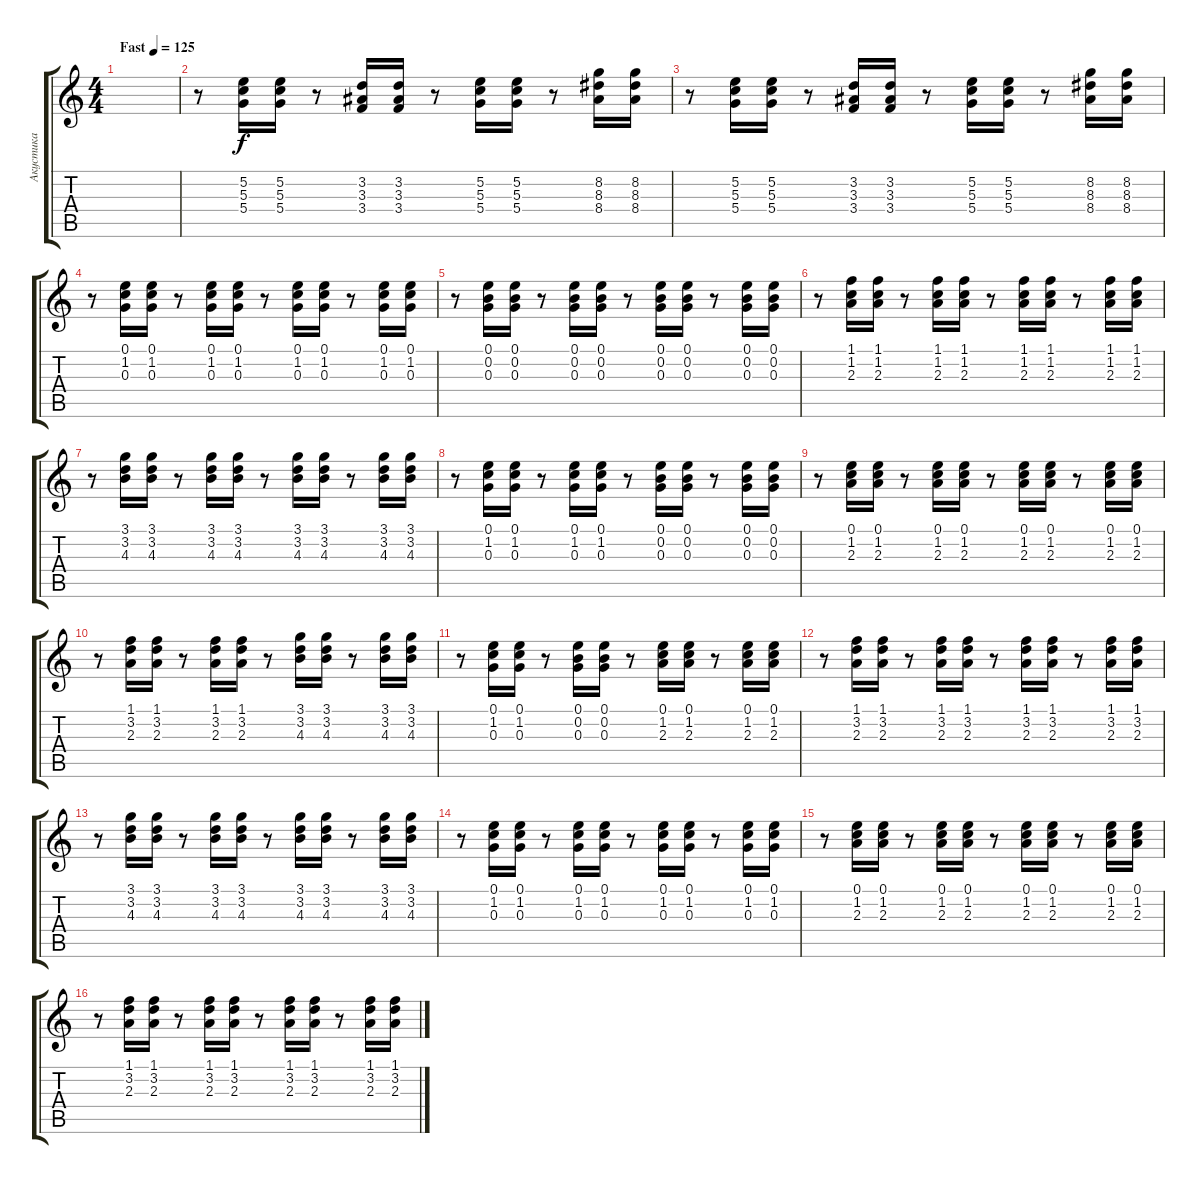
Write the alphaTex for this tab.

\track ("Акустика" "Акустика") {instrument acousticguitarsteel}
\staff {score tabs}
\tuning (E4 B3 G3 D3 A2 E2) {hide}
\ts (4 4)
\tempo (125 "Fast")
\clef g2
\ks c
|
r.8 (5.2 5.3 5.4).16 (5.2 5.3 5.4).16 r.8 (3.2 3.3 3.4).16 (3.2 3.3 3.4).16 r.8 (5.2 5.3 5.4).16 (5.2 5.3 5.4).16 r.8 (8.2 8.3 8.4).16 (8.2 8.3 8.4).16 |
r.8 (5.2 5.3 5.4).16 (5.2 5.3 5.4).16 r.8 (3.2 3.3 3.4).16 (3.2 3.3 3.4).16 r.8 (5.2 5.3 5.4).16 (5.2 5.3 5.4).16 r.8 (8.2 8.3 8.4).16 (8.2 8.3 8.4).16 |
r.8 (0.1 1.2 0.3).16 (0.1 1.2 0.3).16 r.8 (0.1 1.2 0.3).16 (0.1 1.2 0.3).16 r.8 (0.1 1.2 0.3).16 (0.1 1.2 0.3).16 r.8 (0.1 1.2 0.3).16 (0.1 1.2 0.3).16 |
r.8 (0.1 0.2 0.3).16 (0.1 0.2 0.3).16 r.8 (0.1 0.2 0.3).16 (0.1 0.2 0.3).16 r.8 (0.1 0.2 0.3).16 (0.1 0.2 0.3).16 r.8 (0.1 0.2 0.3).16 (0.1 0.2 0.3).16 |
r.8 (1.1 1.2 2.3).16 (1.1 1.2 2.3).16 r.8 (1.1 1.2 2.3).16 (1.1 1.2 2.3).16 r.8 (1.1 1.2 2.3).16 (1.1 1.2 2.3).16 r.8 (1.1 1.2 2.3).16 (1.1 1.2 2.3).16 |
r.8 (3.1 3.2 4.3).16 (3.1 3.2 4.3).16 r.8 (3.1 3.2 4.3).16 (3.1 3.2 4.3).16 r.8 (3.1 3.2 4.3).16 (3.1 3.2 4.3).16 r.8 (3.1 3.2 4.3).16 (3.1 3.2 4.3).16 |
r.8 (0.1 1.2 0.3).16 (0.1 1.2 0.3).16 r.8 (0.1 1.2 0.3).16 (0.1 1.2 0.3).16 r.8 (0.1 0.2 0.3).16 (0.1 0.2 0.3).16 r.8 (0.1 0.2 0.3).16 (0.1 0.2 0.3).16 |
r.8 (0.1 1.2 2.3).16 (0.1 1.2 2.3).16 r.8 (0.1 1.2 2.3).16 (0.1 1.2 2.3).16 r.8 (0.1 1.2 2.3).16 (0.1 1.2 2.3).16 r.8 (0.1 1.2 2.3).16 (0.1 1.2 2.3).16 |
r.8 (1.1 3.2 2.3).16 (1.1 3.2 2.3).16 r.8 (1.1 3.2 2.3).16 (1.1 3.2 2.3).16 r.8 (3.1 3.2 4.3).16 (3.1 3.2 4.3).16 r.8 (3.1 3.2 4.3).16 (3.1 3.2 4.3).16 |
r.8 (0.1 1.2 0.3).16 (0.1 1.2 0.3).16 r.8 (0.1 0.2 0.3).16 (0.1 0.2 0.3).16 r.8 (0.1 1.2 2.3).16 (0.1 1.2 2.3).16 r.8 (0.1 1.2 2.3).16 (0.1 1.2 2.3).16 |
r.8 (1.1 3.2 2.3).16 (1.1 3.2 2.3).16 r.8 (1.1 3.2 2.3).16 (1.1 3.2 2.3).16 r.8 (1.1 3.2 2.3).16 (1.1 3.2 2.3).16 r.8 (1.1 3.2 2.3).16 (1.1 3.2 2.3).16 |
r.8 (3.1 3.2 4.3).16 (3.1 3.2 4.3).16 r.8 (3.1 3.2 4.3).16 (3.1 3.2 4.3).16 r.8 (3.1 3.2 4.3).16 (3.1 3.2 4.3).16 r.8 (3.1 3.2 4.3).16 (3.1 3.2 4.3).16 |
r.8 (0.1 1.2 0.3).16 (0.1 1.2 0.3).16 r.8 (0.1 1.2 0.3).16 (0.1 1.2 0.3).16 r.8 (0.1 1.2 0.3).16 (0.1 1.2 0.3).16 r.8 (0.1 1.2 0.3).16 (0.1 1.2 0.3).16 |
r.8 (0.1 1.2 2.3).16 (0.1 1.2 2.3).16 r.8 (0.1 1.2 2.3).16 (0.1 1.2 2.3).16 r.8 (0.1 1.2 2.3).16 (0.1 1.2 2.3).16 r.8 (0.1 1.2 2.3).16 (0.1 1.2 2.3).16 |
r.8 (1.1 3.2 2.3).16 (1.1 3.2 2.3).16 r.8 (1.1 3.2 2.3).16 (1.1 3.2 2.3).16 r.8 (1.1 3.2 2.3).16 (1.1 3.2 2.3).16 r.8 (1.1 3.2 2.3).16 (1.1 3.2 2.3).16
